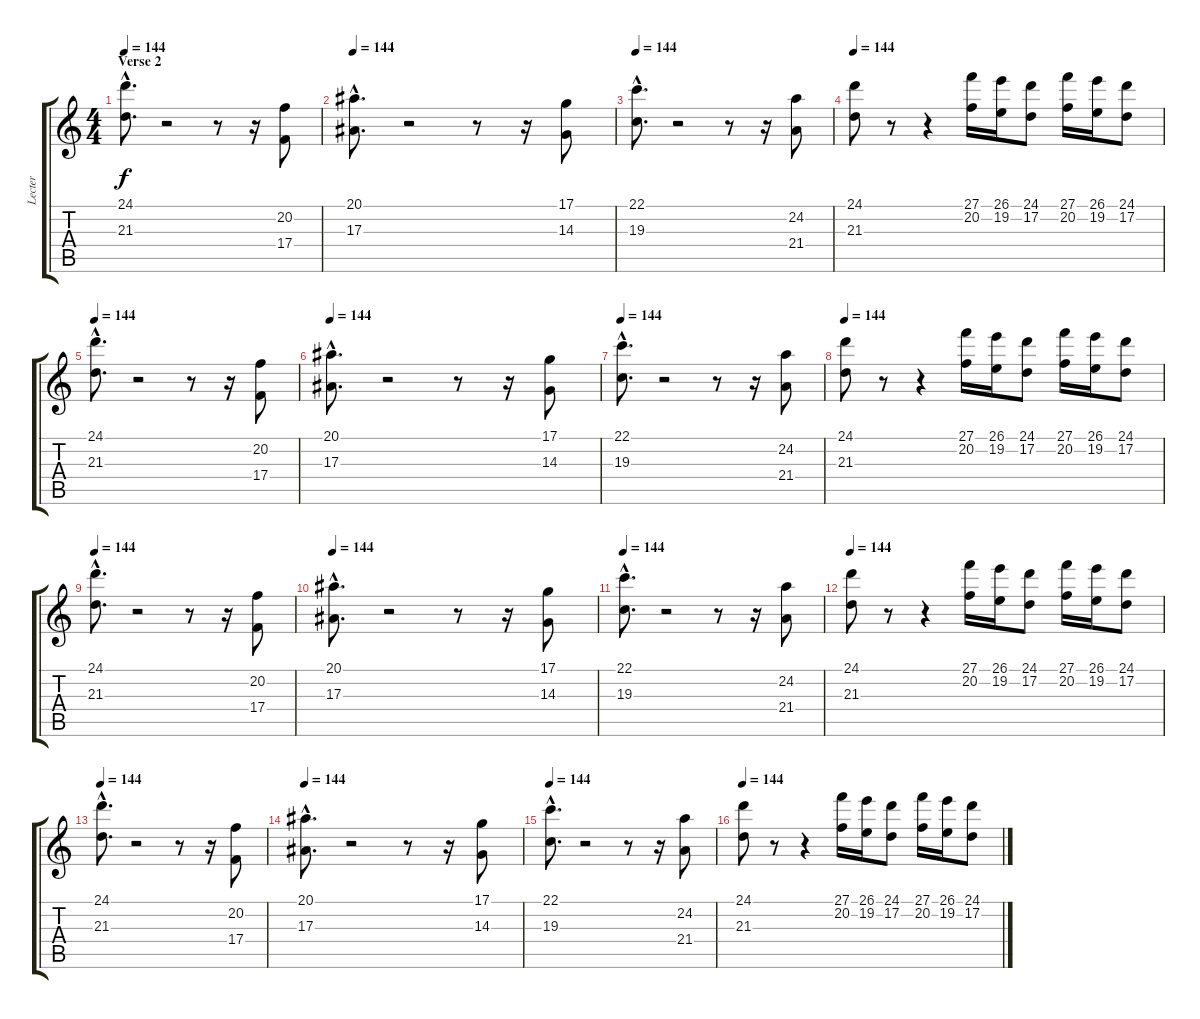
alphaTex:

\track ("Lecter" "Lecter") {instrument orchestrahit}
\staff {score tabs}
\tuning (D4 A3 F3 C3 G2 D2) {hide}
\ts (4 4)
\section ("" "Verse 2")
\tempo 144
\clef g2
\ks c
(24.1{hac} 21.3{hac}).8{d dy f instrument orchestrahit} r.2 r.8 r.16 (20.2 17.4).8 |
\tempo 144
(20.1{hac} 17.3{hac}).8{d instrument orchestrahit} r.2 r.8 r.16 (17.1 14.3).8 |
\tempo 144
(22.1{hac} 19.3{hac}).8{d instrument orchestrahit} r.2 r.8 r.16 (24.2 21.4).8 |
\tempo 144
(24.1 21.3).8{instrument orchestrahit} r.8 r.4 (27.1 20.2).16 (26.1 19.2).16 (24.1 17.2).8 (27.1 20.2).16 (26.1 19.2).16 (24.1 17.2).8 |
\tempo 144
(24.1{hac} 21.3{hac}).8{d instrument orchestrahit} r.2 r.8 r.16 (20.2 17.4).8 |
\tempo 144
(20.1{hac} 17.3{hac}).8{d instrument orchestrahit} r.2 r.8 r.16 (17.1 14.3).8 |
\tempo 144
(22.1{hac} 19.3{hac}).8{d instrument orchestrahit} r.2 r.8 r.16 (24.2 21.4).8 |
\tempo 144
(24.1 21.3).8{instrument orchestrahit} r.8 r.4 (27.1 20.2).16 (26.1 19.2).16 (24.1 17.2).8 (27.1 20.2).16 (26.1 19.2).16 (24.1 17.2).8 |
\tempo 144
(24.1{hac} 21.3{hac}).8{d instrument orchestrahit} r.2 r.8 r.16 (20.2 17.4).8 |
\tempo 144
(20.1{hac} 17.3{hac}).8{d instrument orchestrahit} r.2 r.8 r.16 (17.1 14.3).8 |
\tempo 144
(22.1{hac} 19.3{hac}).8{d instrument orchestrahit} r.2 r.8 r.16 (24.2 21.4).8 |
\tempo 144
(24.1 21.3).8{instrument orchestrahit} r.8 r.4 (27.1 20.2).16 (26.1 19.2).16 (24.1 17.2).8 (27.1 20.2).16 (26.1 19.2).16 (24.1 17.2).8 |
\tempo 144
(24.1{hac} 21.3{hac}).8{d instrument orchestrahit} r.2 r.8 r.16 (20.2 17.4).8 |
\tempo 144
(20.1{hac} 17.3{hac}).8{d instrument orchestrahit} r.2 r.8 r.16 (17.1 14.3).8 |
\tempo 144
(22.1{hac} 19.3{hac}).8{d instrument orchestrahit} r.2 r.8 r.16 (24.2 21.4).8 |
\tempo 144
(24.1 21.3).8{instrument orchestrahit} r.8 r.4 (27.1 20.2).16 (26.1 19.2).16 (24.1 17.2).8 (27.1 20.2).16 (26.1 19.2).16 (24.1 17.2).8
